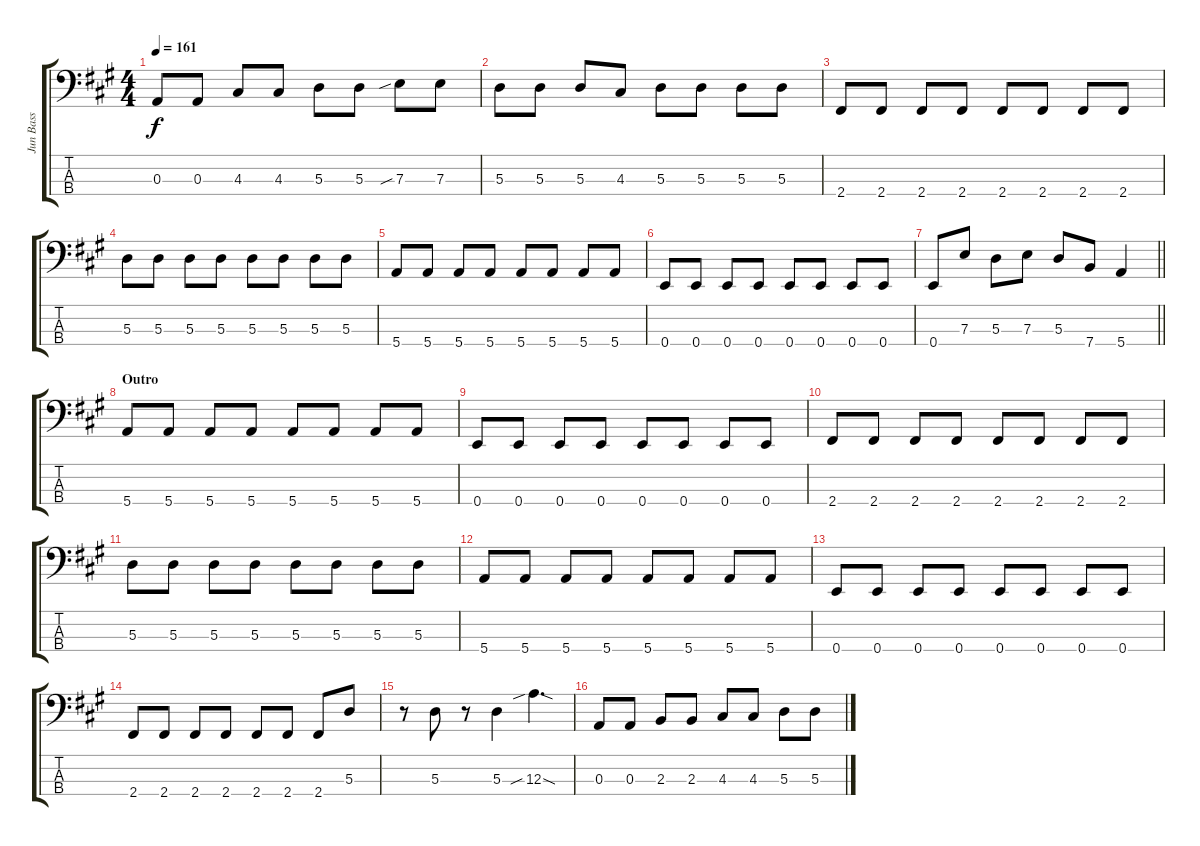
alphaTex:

\track ("Jun Bass" "Jun Bass") {instrument electricbassfinger}
\staff {score tabs}
\tuning (G2 D2 A1 E1) {hide}
\ts (4 4)
\tempo 161
\clef f4
\ks a
0.3.8{dy f} 0.3.8 4.3.8 4.3.8 5.3.8 5.3.8 7.3{sib}.8 7.3.8 |
5.3.8 5.3.8 5.3.8 4.3.8 5.3.8 5.3.8 5.3.8 5.3.8 |
2.4.8 2.4.8 2.4.8 2.4.8 2.4.8 2.4.8 2.4.8 2.4.8 |
5.3.8 5.3.8 5.3.8 5.3.8 5.3.8 5.3.8 5.3.8 5.3.8 |
5.4.8 5.4.8 5.4.8 5.4.8 5.4.8 5.4.8 5.4.8 5.4.8 |
0.4.8 0.4.8 0.4.8 0.4.8 0.4.8 0.4.8 0.4.8 0.4.8 |
\barLineRight lightlight
0.4.8 7.3.8 5.3.8 7.3.8 5.3.8 7.4.8 5.4.4 |
\section ("" "Outro")
5.4.8 5.4.8 5.4.8 5.4.8 5.4.8 5.4.8 5.4.8 5.4.8 |
0.4.8 0.4.8 0.4.8 0.4.8 0.4.8 0.4.8 0.4.8 0.4.8 |
2.4.8 2.4.8 2.4.8 2.4.8 2.4.8 2.4.8 2.4.8 2.4.8 |
5.3.8 5.3.8 5.3.8 5.3.8 5.3.8 5.3.8 5.3.8 5.3.8 |
5.4.8 5.4.8 5.4.8 5.4.8 5.4.8 5.4.8 5.4.8 5.4.8 |
0.4.8 0.4.8 0.4.8 0.4.8 0.4.8 0.4.8 0.4.8 0.4.8 |
2.4.8 2.4.8 2.4.8 2.4.8 2.4.8 2.4.8 2.4.8 5.3.8 |
r.8 5.3.8 r.8 5.3.4 12.3{sib sod}.4{d} |
0.3.8 0.3.8 2.3.8 2.3.8 4.3.8 4.3.8 5.3.8 5.3.8
